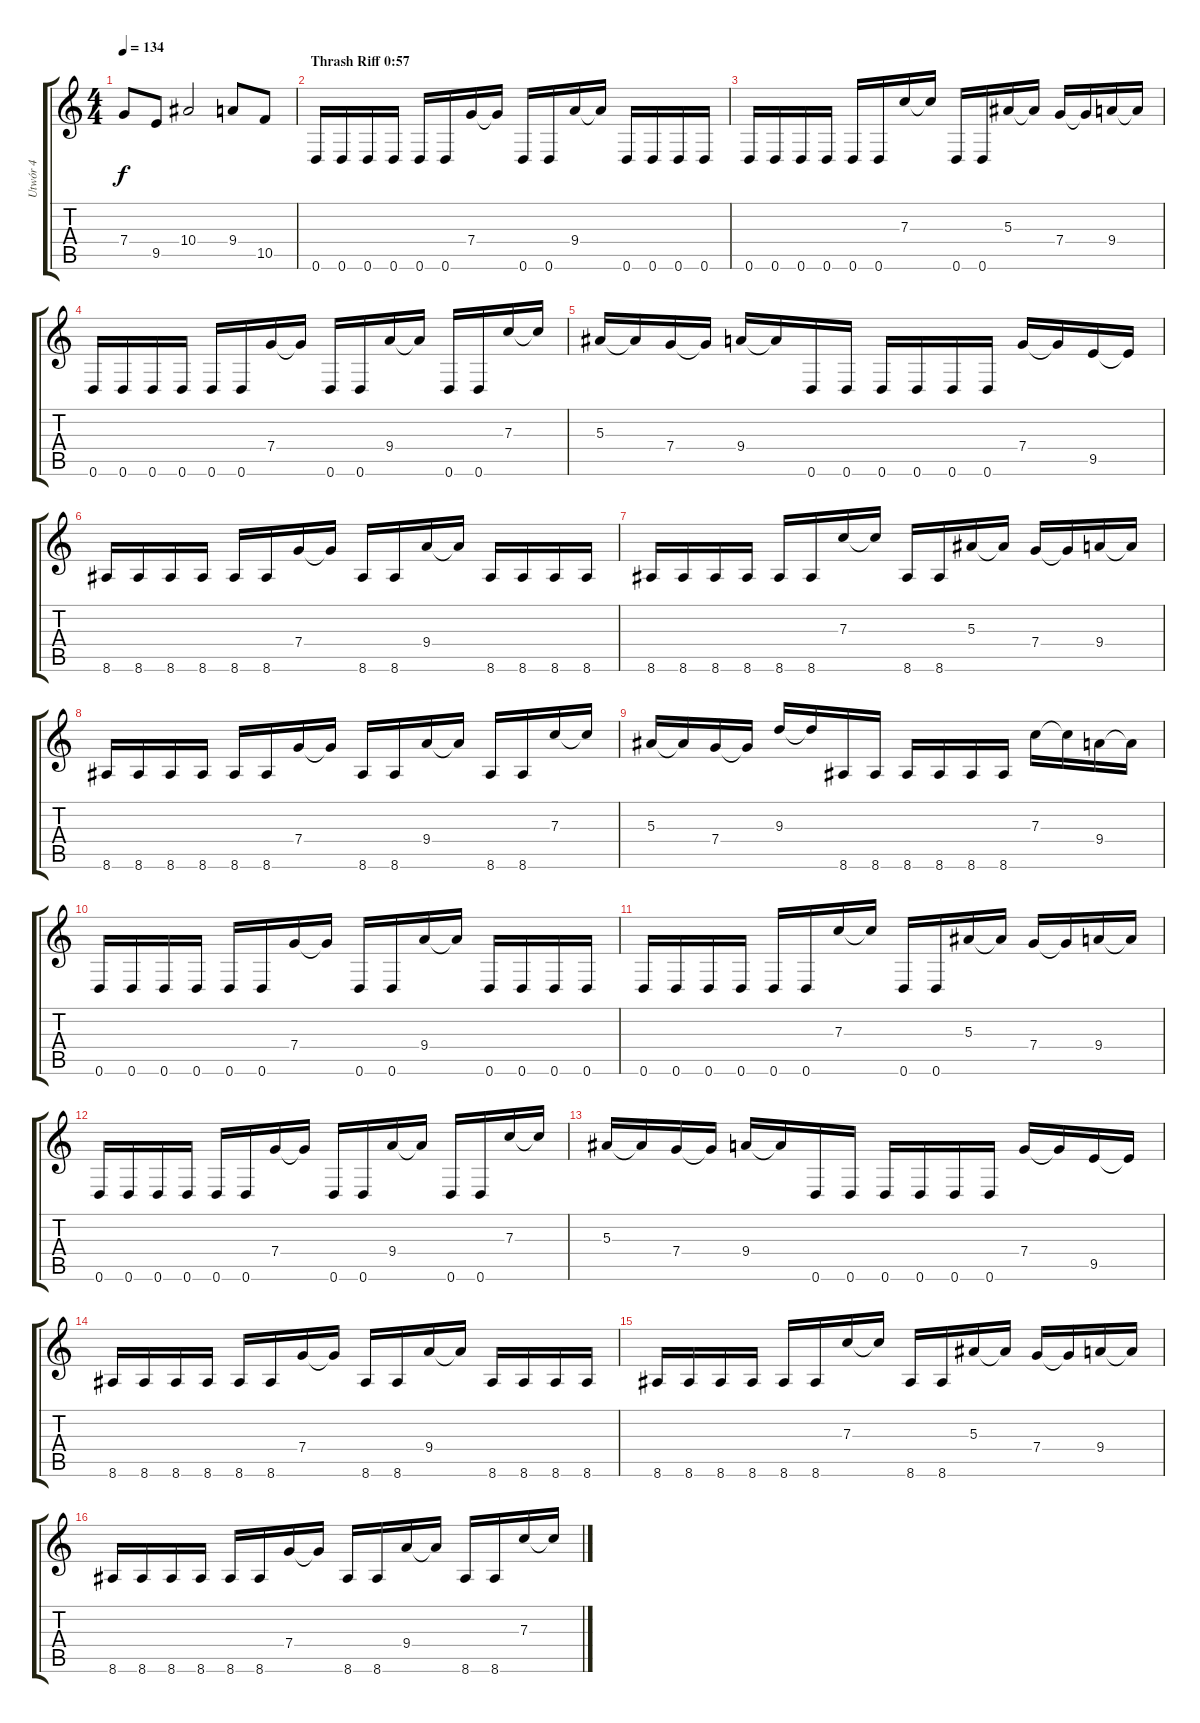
\track ("Utwór 4" "Utwór 4") {instrument distortionguitar}
\staff {score tabs}
\tuning (D4 A3 F3 C3 G2 D2) {hide}
\ts (4 4)
\tempo 134
\clef g2
\ks c
7.4.8{dy f} 9.5.8 10.4.2 9.4.8 10.5.8 |
\section ("" "Thrash Riff 0:57")
0.6.16 0.6.16 0.6.16 0.6.16 0.6.16 0.6.16 7.4.16 7.4{t}.16 0.6.16 0.6.16 9.4.16 9.4{t}.16 0.6.16 0.6.16 0.6.16 0.6.16 |
0.6.16 0.6.16 0.6.16 0.6.16 0.6.16 0.6.16 7.3.16 7.3{t}.16 0.6.16 0.6.16 5.3.16 5.3{t}.16 7.4.16 7.4{t}.16 9.4.16 9.4{t}.16 |
0.6.16 0.6.16 0.6.16 0.6.16 0.6.16 0.6.16 7.4.16 7.4{t}.16 0.6.16 0.6.16 9.4.16 9.4{t}.16 0.6.16 0.6.16 7.3.16 7.3{t}.16 |
5.3.16 5.3{t}.16 7.4.16 7.4{t}.16 9.4.16 9.4{t}.16 0.6.16 0.6.16 0.6.16 0.6.16 0.6.16 0.6.16 7.4.16 7.4{t}.16 9.5.16 9.5{t}.16 |
8.6.16 8.6.16 8.6.16 8.6.16 8.6.16 8.6.16 7.4.16 7.4{t}.16 8.6.16 8.6.16 9.4.16 9.4{t}.16 8.6.16 8.6.16 8.6.16 8.6.16 |
8.6.16 8.6.16 8.6.16 8.6.16 8.6.16 8.6.16 7.3.16 7.3{t}.16 8.6.16 8.6.16 5.3.16 5.3{t}.16 7.4.16 7.4{t}.16 9.4.16 9.4{t}.16 |
8.6.16 8.6.16 8.6.16 8.6.16 8.6.16 8.6.16 7.4.16 7.4{t}.16 8.6.16 8.6.16 9.4.16 9.4{t}.16 8.6.16 8.6.16 7.3.16 7.3{t}.16 |
5.3.16 5.3{t}.16 7.4.16 7.4{t}.16 9.3.16 9.3{t}.16 8.6.16 8.6.16 8.6.16 8.6.16 8.6.16 8.6.16 7.3.16 7.3{t}.16 9.4.16 9.4{t}.16 |
0.6.16 0.6.16 0.6.16 0.6.16 0.6.16 0.6.16 7.4.16 7.4{t}.16 0.6.16 0.6.16 9.4.16 9.4{t}.16 0.6.16 0.6.16 0.6.16 0.6.16 |
0.6.16 0.6.16 0.6.16 0.6.16 0.6.16 0.6.16 7.3.16 7.3{t}.16 0.6.16 0.6.16 5.3.16 5.3{t}.16 7.4.16 7.4{t}.16 9.4.16 9.4{t}.16 |
0.6.16 0.6.16 0.6.16 0.6.16 0.6.16 0.6.16 7.4.16 7.4{t}.16 0.6.16 0.6.16 9.4.16 9.4{t}.16 0.6.16 0.6.16 7.3.16 7.3{t}.16 |
5.3.16 5.3{t}.16 7.4.16 7.4{t}.16 9.4.16 9.4{t}.16 0.6.16 0.6.16 0.6.16 0.6.16 0.6.16 0.6.16 7.4.16 7.4{t}.16 9.5.16 9.5{t}.16 |
8.6.16 8.6.16 8.6.16 8.6.16 8.6.16 8.6.16 7.4.16 7.4{t}.16 8.6.16 8.6.16 9.4.16 9.4{t}.16 8.6.16 8.6.16 8.6.16 8.6.16 |
8.6.16 8.6.16 8.6.16 8.6.16 8.6.16 8.6.16 7.3.16 7.3{t}.16 8.6.16 8.6.16 5.3.16 5.3{t}.16 7.4.16 7.4{t}.16 9.4.16 9.4{t}.16 |
8.6.16 8.6.16 8.6.16 8.6.16 8.6.16 8.6.16 7.4.16 7.4{t}.16 8.6.16 8.6.16 9.4.16 9.4{t}.16 8.6.16 8.6.16 7.3.16 7.3{t}.16
